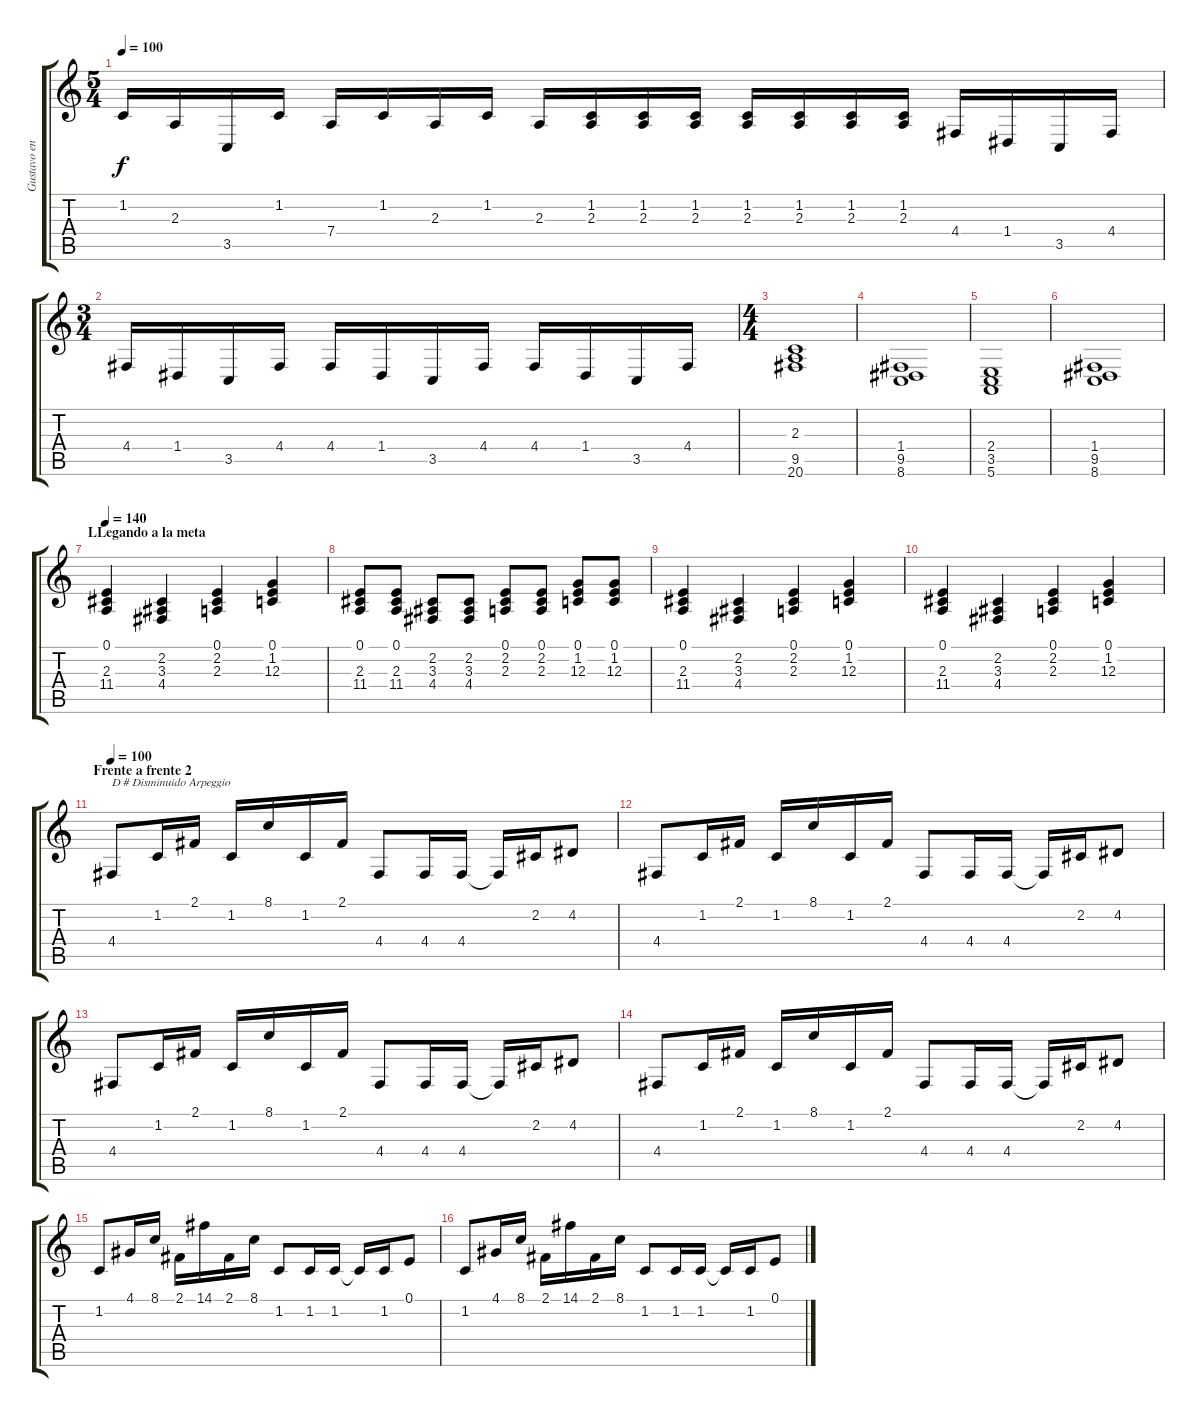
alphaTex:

\track ("Gustavo en llave de sol" "Gustavo en") {instrument pad3polysynth}
\staff {score tabs}
\tuning (E4 B3 G3 D3 A2 E2) {hide}
\ts (5 4)
\tempo 100
\clef g2
\ks c
1.2.16{dy f volume 10 instrument pad3polysynth} 2.3.16 3.5.16 1.2.16 7.4.16 1.2.16 2.3.16 1.2.16 2.3.16 (1.2 2.3).16 (1.2 2.3).16 (1.2 2.3).16 (1.2 2.3).16 (1.2 2.3).16 (1.2 2.3).16 (1.2 2.3).16 4.4.16 1.4.16 3.5.16 4.4.16 |
\ts (3 4)
4.4.16 1.4.16 3.5.16 4.4.16 4.4.16 1.4.16 3.5.16 4.4.16 4.4.16 1.4.16 3.5.16 4.4.16 |
\ts (4 4)
(2.3 9.5 20.6).1{volume 10 instrument fx7echoes} |
(1.4 9.5 8.6).1 |
(2.4 3.5 5.6).1 |
(1.4 9.5 8.6).1 |
\section ("" "LLegando a la meta ")
\tempo 140
(0.1 2.3 11.4).4 (2.2 3.3 4.4).4 (0.1 2.2 2.3).4 (0.1 1.2 12.3).4 |
(0.1 2.3 11.4).8 (0.1 2.3 11.4).8 (2.2 3.3 4.4).8 (2.2 3.3 4.4).8 (0.1 2.2 2.3).8 (0.1 2.2 2.3).8 (0.1 1.2 12.3).8 (0.1 1.2 12.3).8 |
(0.1 2.3 11.4).4 (2.2 3.3 4.4).4 (0.1 2.2 2.3).4 (0.1 1.2 12.3).4 |
(0.1 2.3 11.4).4 (2.2 3.3 4.4).4 (0.1 2.2 2.3).4 (0.1 1.2 12.3).4 |
\section ("" "Frente a frente 2")
\tempo 100
4.4.8{txt "D # Disminuido Arpeggio" instrument fx7echoes} 1.2.16 2.1.16 1.2.16 8.1.16 1.2.16 2.1.16 4.4.8 4.4.16 4.4.16 4.4{t}.16 2.2.16 4.2.8 |
4.4.8 1.2.16 2.1.16 1.2.16 8.1.16 1.2.16 2.1.16 4.4.8 4.4.16 4.4.16 4.4{t}.16 2.2.16 4.2.8 |
4.4.8 1.2.16 2.1.16 1.2.16 8.1.16 1.2.16 2.1.16 4.4.8 4.4.16 4.4.16 4.4{t}.16 2.2.16 4.2.8 |
4.4.8 1.2.16 2.1.16 1.2.16 8.1.16 1.2.16 2.1.16 4.4.8 4.4.16 4.4.16 4.4{t}.16 2.2.16 4.2.8 |
1.2.8 4.1.16 8.1.16 2.1.16 14.1.16 2.1.16 8.1.16 1.2.8 1.2.16 1.2.16 1.2{t}.16 1.2.16 0.1.8 |
1.2.8 4.1.16 8.1.16 2.1.16 14.1.16 2.1.16 8.1.16 1.2.8 1.2.16 1.2.16 1.2{t}.16 1.2.16 0.1.8
